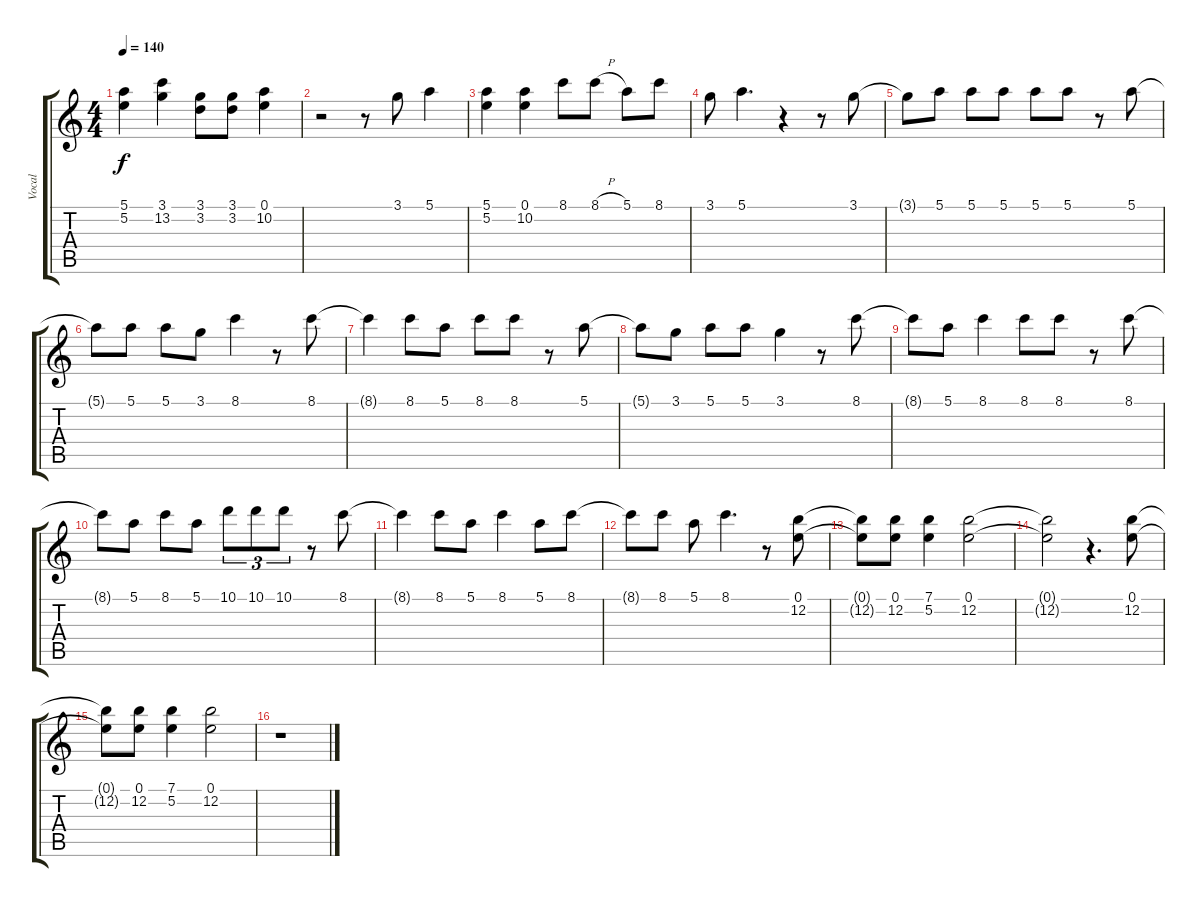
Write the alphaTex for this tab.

\track ("Vocal" "Vocal") {instrument distortionguitar}
\staff {score tabs}
\tuning (E4 B3 G3 D3 A2 E2) {hide}
\ts (4 4)
\tempo 140
\clef g2
\ks c
(5.1 5.2).4{dy f} (3.1 13.2).4 (3.1 3.2).8 (3.1 3.2).8 (0.1 10.2).4 |
r.2 r.8 3.1.8 5.1.4 |
(5.1 5.2).4 (0.1 10.2).4 8.1.8 8.1{h}.8 5.1.8 8.1.8 |
3.1.8 5.1.4{d} r.4 r.8 3.1.8 |
3.1{t}.8 5.1.8 5.1.8 5.1.8 5.1.8 5.1.8 r.8 5.1.8 |
5.1{t}.8 5.1.8 5.1.8 3.1.8 8.1.4 r.8 8.1.8 |
8.1{t}.4 8.1.8 5.1.8 8.1.8 8.1.8 r.8 5.1.8 |
5.1{t}.8 3.1.8 5.1.8 5.1.8 3.1.4 r.8 8.1.8 |
8.1{t}.8 5.1.8 8.1.4 8.1.8 8.1.8 r.8 8.1.8 |
8.1{t}.8 5.1.8 8.1.8 5.1.8 10.1.8{tu (3 2)} 10.1.8{tu (3 2)} 10.1.8{tu (3 2)} r.8 8.1.8 |
8.1{t}.4 8.1.8 5.1.8 8.1.4 5.1.8 8.1.8 |
8.1{t}.8 8.1.8 5.1.8 8.1.4{d} r.8 (0.1 12.2).8 |
(0.1{t} 12.2{t}).8 (0.1 12.2).8 (7.1 5.2).4 (0.1 12.2).2 |
(0.1{t} 12.2{t}).2 r.4{d} (0.1 12.2).8 |
(0.1{t} 12.2{t}).8 (0.1 12.2).8 (7.1 5.2).4 (0.1 12.2).2 |
r.1
